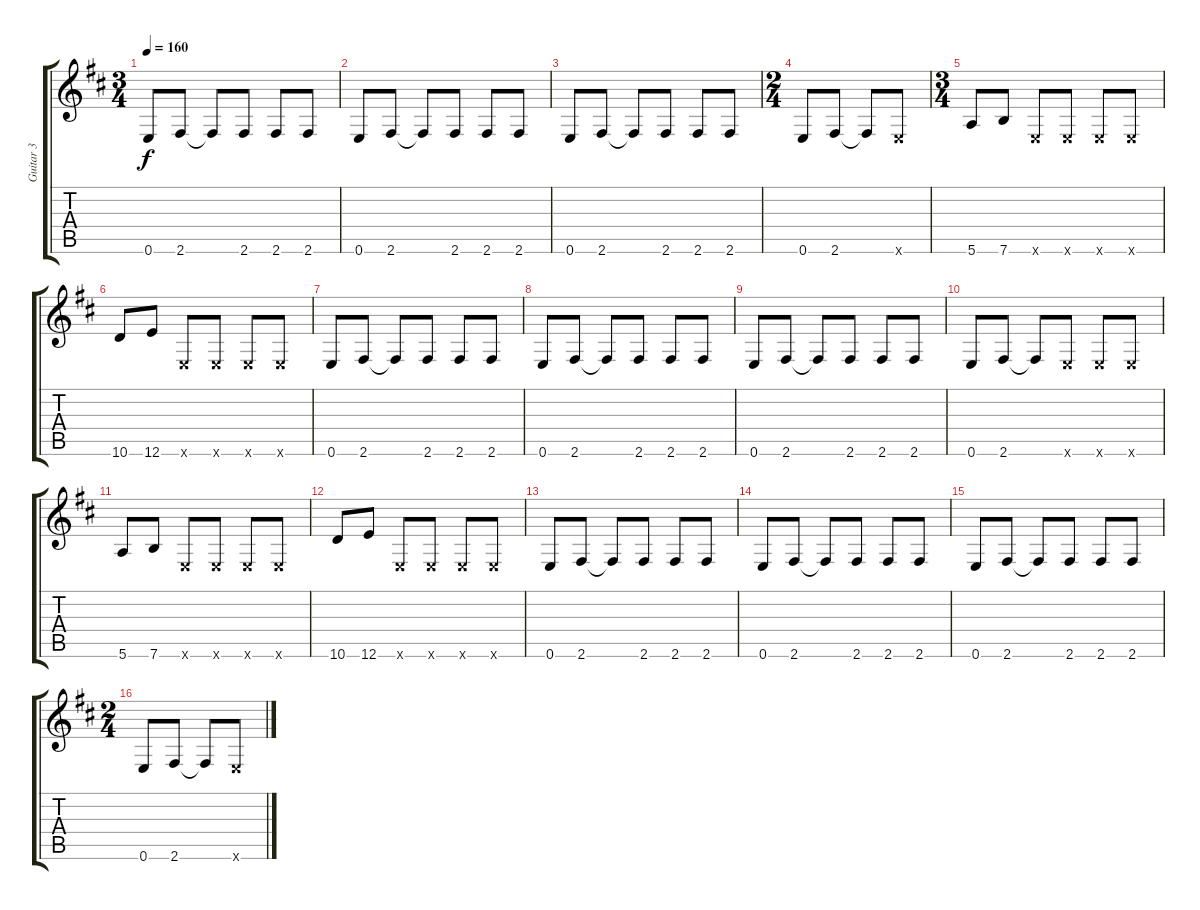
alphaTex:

\track ("Guitar 3" "Guitar 3") {instrument overdrivenguitar}
\staff {score tabs}
\tuning (E4 B3 G3 D3 A2 E2) {hide}
\ts (3 4)
\tempo 160
\clef g2
\ks bminor
0.6.8{dy f} 2.6.8 2.6{t}.8 2.6.8 2.6.8 2.6.8 |
0.6.8 2.6.8 2.6{t}.8 2.6.8 2.6.8 2.6.8 |
0.6.8 2.6.8 2.6{t}.8 2.6.8 2.6.8 2.6.8 |
\ts (2 4)
0.6.8 2.6.8 2.6{t}.8 0.6{x}.8 |
\ts (3 4)
5.6.8 7.6.8 0.6{x}.8 0.6{x}.8 0.6{x}.8 0.6{x}.8 |
10.6.8 12.6.8 0.6{x}.8 0.6{x}.8 0.6{x}.8 0.6{x}.8 |
0.6.8 2.6.8 2.6{t}.8 2.6.8 2.6.8 2.6.8 |
0.6.8 2.6.8 2.6{t}.8 2.6.8 2.6.8 2.6.8 |
0.6.8 2.6.8 2.6{t}.8 2.6.8 2.6.8 2.6.8 |
0.6.8 2.6.8 2.6{t}.8 0.6{x}.8 0.6{x}.8 0.6{x}.8 |
5.6.8 7.6.8 0.6{x}.8 0.6{x}.8 0.6{x}.8 0.6{x}.8 |
10.6.8 12.6.8 0.6{x}.8 0.6{x}.8 0.6{x}.8 0.6{x}.8 |
0.6.8 2.6.8 2.6{t}.8 2.6.8 2.6.8 2.6.8 |
0.6.8 2.6.8 2.6{t}.8 2.6.8 2.6.8 2.6.8 |
0.6.8 2.6.8 2.6{t}.8 2.6.8 2.6.8 2.6.8 |
\ts (2 4)
0.6.8 2.6.8 2.6{t}.8 0.6{x}.8
